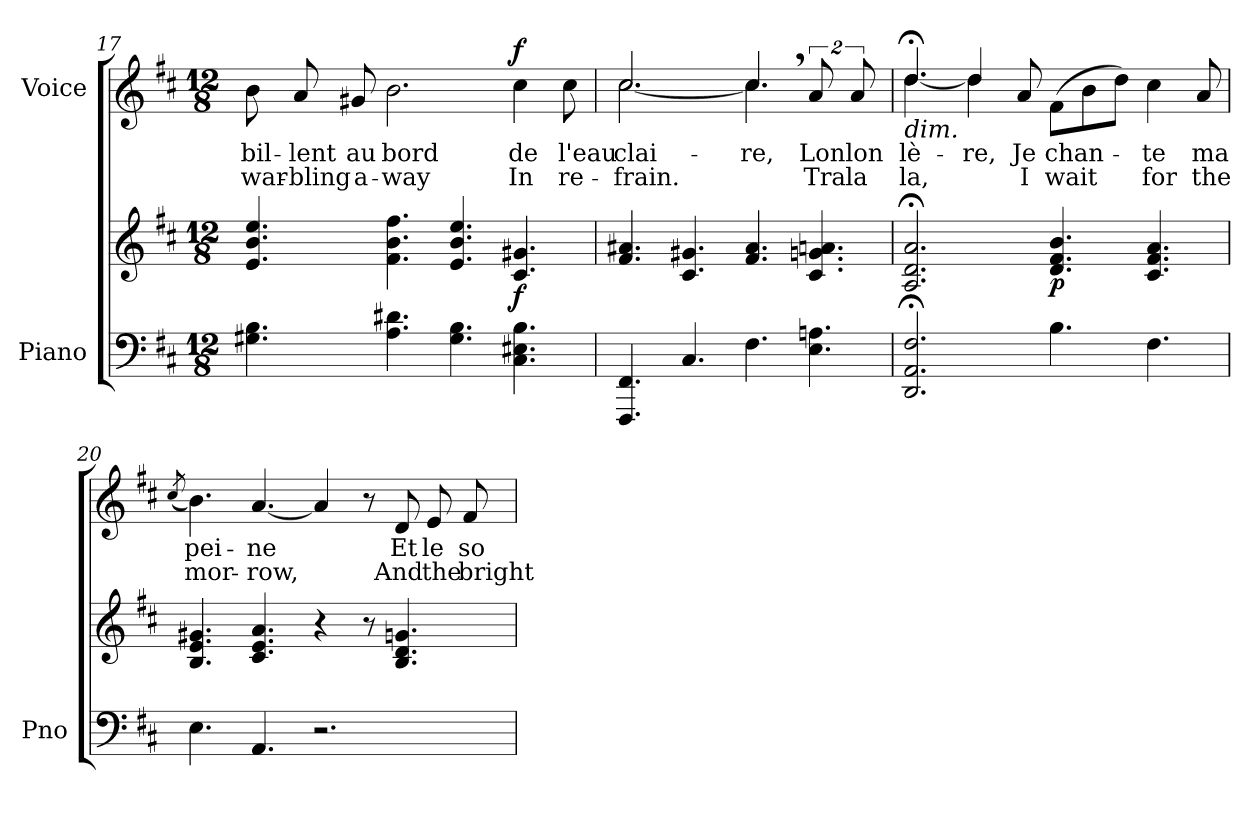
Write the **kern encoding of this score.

**kern	**kern	**dynam	**kern	**text	**text	**dynam
*part2	*part2	*part2	*part1	*part1	*part1	*part1
*staff3	*staff2	*staff2/3	*staff1	*staff1	*staff1	*staff1
*I"Piano	*	*	*I"Voice	*	*	*
*I'Pno	*	*	*	*	*	*
*clefF4	*clefG2	*	*clefG2	*	*	*
*k[f#c#]	*k[f#c#]	*	*k[f#c#]	*	*	*
*M12/8	*M12/8	*	*M12/8	*	*	*
=17	=17	=17	=17	=17	=17	=17
!	!	!	!	!LO:LY:b	!LO:LY:b	!
4.G#X\ 4.B\	4.e/ 4.b/ 4.ee/	.	8b\	-bil-	war-	.
!	!	!	!	!LO:LY:b	!LO:LY:b	!
.	.	.	8a/	-lent	-bling	.
!	!	!	!	!LO:LY:b	!LO:LY:b	!
.	.	.	8g#X/	au	a-	.
!	!	!	!	!LO:LY:b	!LO:LY:b	!
4.A\ 4.d#X\	4.f#\ 4.b\ 4.ff#\	.	2.b\	bord	-way	.
4.G#\ 4.B\	4.e/ 4.b/ 4.ee/	.	.	.	.	.
!	!	!LO:DY:b	!	!LO:LY:b	!LO:LY:b	!LO:DY:b
4.C#\ 4.E#X\ 4.B\	4.c#/ 4.g#X/	f	4cc#\	de	In	f
!	!	!	!	!LO:LY:b	!LO:LY:b	!
.	.	.	8cc#\	l'eau	re-	.
!!LO:LB:g=z
=18	=18	=18	=18	=18	=18	=18
!	!	!	!	!LO:LY:b	!LO:LY:b	!
*	*	*	*^	*	*	*
4.FFF#/ 4.FF#/	4.f#/ 4.a#X/	.	2.cc#/	[2.cc#\	clai-	-frain.	.
4.C#/	4.c#/ 4.g#X/	.	.	.	.	.	.
!	!	!	!	!	!LO:LY:b	!	!
4.F#\	4.f#/ 4.a#/	.	4.cc#,/	4.cc#\]	-re,	.	.
!	!	!	!	!	!LO:LY:b	!LO:LY:b	!
4.E\ 4.An\	4.c#/ 4.gn/ 4.an/	.	16%3a/	4.ryy	Lon	Tra	.
!	!	!	!	!	!LO:LY:b	!LO:LY:b	!
.	.	.	16%3a/	.	lon	la	.
=19	=19	=19	=19	=19	=19	=19	=19
!	!	!	!LO:TX:b:i:t=dim.	!	!	!	!
!	!	!	!	!	!LO:LY:b	!LO:LY:b	!
2.DD/; 2.AA/; 2.F#/;	2.A/;< 2.d/;< 2.a/;<	.	4.dd;</	[4.dd\	lè-	la,	.
!	!	!	!	!	!LO:LY:b	!	!
.	.	.	4dd/	4dd\]	-re,	.	.
!	!	!	!	!	!LO:LY:b	!LO:LY:b	!
.	.	.	8a/	2..ryy	Je	I	.
!	!	!LO:DY:b	!	!	!LO:LY:b	!LO:LY:b	!
4.B\	4.d/ 4.f#/ 4.b/	p	(8f#\L	.	chan-	wait	.
.	.	.	8b\	.	.	.	.
.	.	.	8dd\J)	.	.	.	.
!	!	!	!	!	!LO:LY:b	!LO:LY:b	!
4.F#\	4.c#/ 4.f#/ 4.a/	.	4cc#\	.	-te	for	.
!	!	!	!	!	!LO:LY:b	!LO:LY:b	!
.	.	.	8a/	.	ma	the	.
*	*	*	*v	*v	*	*	*
=20	=20	=20	=20	=20	=20	=20
.	.	.	(8qcc#/	.	.	.
!	!	!	!	!LO:LY:b	!LO:LY:b	!
4.E\	4.B/ 4.e/ 4.g#X/	.	4.b\)	pei-	mor-	.
!	!	!	!	!LO:LY:b	!LO:LY:b	!
4.AA/	4.c#/ 4.e/ 4.a/	.	[4.a/	-ne	-row,	.
2.r	4r	.	4a/]	.	.	.
.	8r	.	8r	.	.	.
!	!	!	!	!LO:LY:b	!LO:LY:b	!
.	4.B/ 4.d/ 4.gn/	.	8d/	Et	And	.
!	!	!	!	!LO:LY:b	!LO:LY:b	!
.	.	.	8e/	le	the	.
!	!	!	!	!LO:LY:b	!LO:LY:b	!
.	.	.	8f#/	so-	bright	.
=	=	=	=	=	=	=
*-	*-	*-	*-	*-	*-	*-
